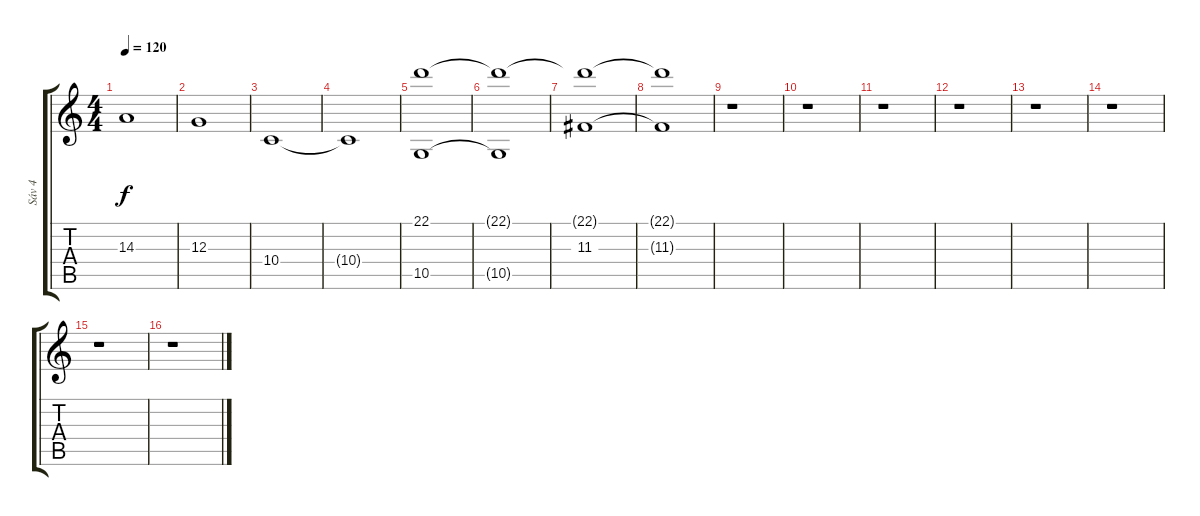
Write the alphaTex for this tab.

\track ("Sáv 4" "Sáv 4") {instrument stringensemble2}
\staff {score tabs}
\tuning (E4 B3 G3 D3 A2 E2) {hide}
\ts (4 4)
\tempo 120
\clef g2
\ks c
14.3.1{dy f} |
12.3.1 |
10.4.1 |
10.4{t}.1 |
(22.1 10.5).1 |
(22.1{t} 10.5{t}).1 |
(22.1{t} 11.3).1 |
(22.1{t} 11.3{t}).1 |
r.1 |
r.1 |
r.1 |
r.1 |
r.1 |
r.1 |
r.1 |
r.1
